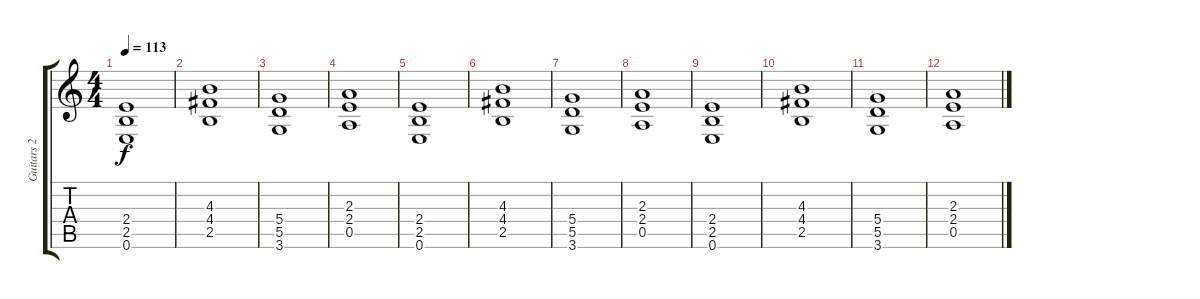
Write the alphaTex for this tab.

\track ("Guitars 2" "Guitars 2") {instrument overdrivenguitar}
\staff {score tabs}
\tuning (E4 B3 G3 D3 A2 E2) {hide}
\ts (4 4)
\tempo 113
\clef g2
\ks c
(2.4 2.5 0.6).1{dy f} |
(4.3 4.4 2.5).1{volume 10 balance 16} |
(5.4 5.5 3.6).1 |
(2.3 2.4 0.5).1 |
(2.4 2.5 0.6).1 |
(4.3 4.4 2.5).1{volume 10 balance 16} |
(5.4 5.5 3.6).1 |
(2.3 2.4 0.5).1 |
(2.4 2.5 0.6).1 |
(4.3 4.4 2.5).1{volume 10 balance 16} |
(5.4 5.5 3.6).1 |
(2.3 2.4 0.5).1
